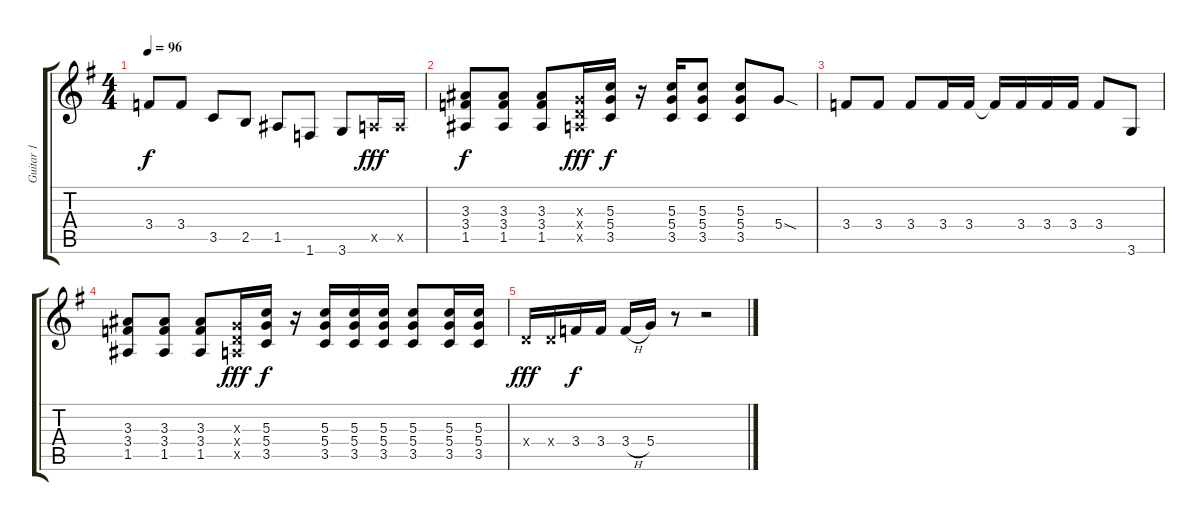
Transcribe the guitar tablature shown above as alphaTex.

\track ("Guitar 1" "Guitar 1") {instrument overdrivenguitar}
\staff {score tabs}
\tuning (E4 B3 G3 D3 A2 E2) {hide}
\ts (4 4)
\tempo 96
\clef g2
\ks g
3.4.8{dy f} 3.4.8 3.5.8 2.5.8 1.5.8 1.6.8 3.6.8 0.5{x}.16{dy fff} 0.5{x}.16 |
(3.3 3.4 1.5).8{dy f} (3.3 3.4 1.5).8 (3.3 3.4 1.5).8 (0.3{x} 0.4{x} 0.5{x}).16{dy fff} (5.3 5.4 3.5).16{dy f} r.16 (5.3 5.4 3.5).16 (5.3 5.4 3.5).8 (5.3 5.4 3.5).8 5.4{sod}.8 |
3.4.8 3.4.8 3.4.8 3.4.16 3.4.16 3.4{t}.16 3.4.16 3.4.16 3.4.16 3.4.8 3.6.8 |
(3.3 3.4 1.5).8 (3.3 3.4 1.5).8 (3.3 3.4 1.5).8 (0.3{x} 0.4{x} 0.5{x}).16{dy fff} (5.3 5.4 3.5).16{dy f} r.16 (5.3 5.4 3.5).16 (5.3 5.4 3.5).16 (5.3 5.4 3.5).16 (5.3 5.4 3.5).8 (5.3 5.4 3.5).16 (5.3 5.4 3.5).16 |
0.4{x}.16{dy fff} 0.4{x}.16 3.4.16{dy f} 3.4.16 3.4{h}.16 5.4.16 r.8 r.2
